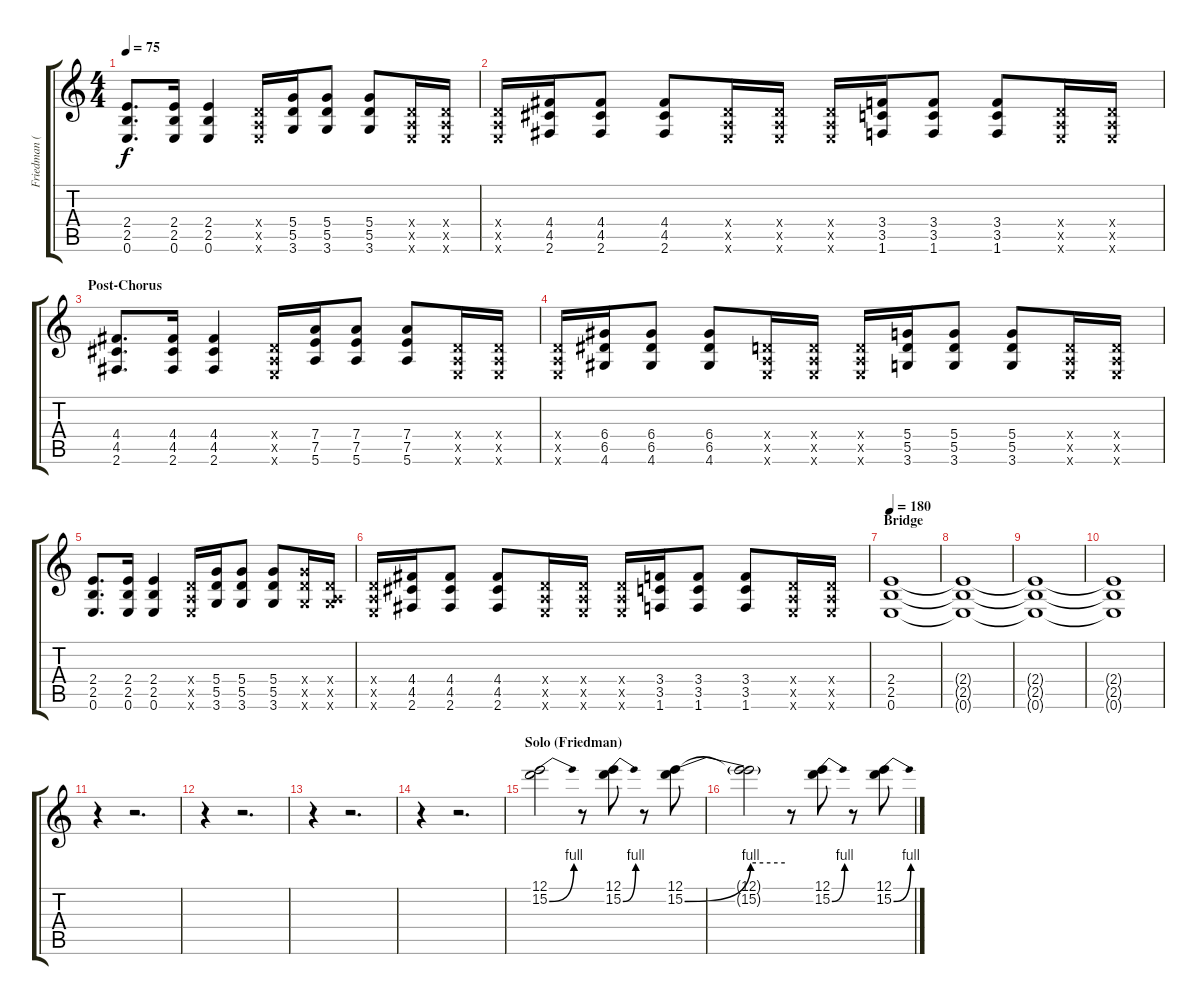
\track ("Friedman (Distortion)" "Friedman (") {instrument distortionguitar}
\staff {score tabs}
\tuning (E4 B3 G3 D3 A2 E2) {hide}
\ts (4 4)
\tempo 75
\clef g2
\ks c
(2.4 2.5 0.6).8{d dy f} (2.4 2.5 0.6).16 (2.4 2.5 0.6).4 (0.4{x} 0.5{x} 0.6{x}).16 (5.4 5.5 3.6).16 (5.4 5.5 3.6).8 (5.4 5.5 3.6).8 (0.4{x} 0.5{x} 0.6{x}).16 (0.4{x} 0.5{x} 0.6{x}).16 |
(0.4{x} 0.5{x} 0.6{x}).16 (4.4 4.5 2.6).16 (4.4 4.5 2.6).8 (4.4 4.5 2.6).8 (0.4{x} 0.5{x} 0.6{x}).16 (0.4{x} 0.5{x} 0.6{x}).16 (0.4{x} 0.5{x} 0.6{x}).16 (3.4 3.5 1.6).16 (3.4 3.5 1.6).8 (3.4 3.5 1.6).8 (0.4{x} 0.5{x} 0.6{x}).16 (0.4{x} 0.5{x} 0.6{x}).16 |
\section ("" "Post-Chorus")
(4.4 4.5 2.6).8{d} (4.4 4.5 2.6).16 (4.4 4.5 2.6).4 (0.4{x} 0.5{x} 0.6{x}).16 (7.4 7.5 5.6).16 (7.4 7.5 5.6).8 (7.4 7.5 5.6).8 (0.4{x} 0.5{x} 0.6{x}).16 (0.4{x} 0.5{x} 0.6{x}).16 |
(0.4{x} 0.5{x} 0.6{x}).16 (6.4 6.5 4.6).16 (6.4 6.5 4.6).8 (6.4 6.5 4.6).8 (0.4{x} 0.5{x} 0.6{x}).16 (0.4{x} 0.5{x} 0.6{x}).16 (0.4{x} 0.5{x} 0.6{x}).16 (5.4 5.5 3.6).16 (5.4 5.5 3.6).8 (5.4 5.5 3.6).8 (0.4{x} 0.5{x} 0.6{x}).16 (0.4{x} 0.5{x} 0.6{x}).16 |
(2.4 2.5 0.6).8{d} (2.4 2.5 0.6).16 (2.4 2.5 0.6).4 (0.4{x} 0.5{x} 0.6{x}).16 (5.4 5.5 3.6).16 (5.4 5.5 3.6).8 (5.4 5.5 3.6).8 (5.4{x} 5.5{x} 3.6{x}).16 (0.4{x} 0.5{x} 3.6{x}).16 |
(0.4{x} 0.5{x} 0.6{x}).16 (4.4 4.5 2.6).16 (4.4 4.5 2.6).8 (4.4 4.5 2.6).8 (0.4{x} 0.5{x} 0.6{x}).16 (0.4{x} 0.5{x} 0.6{x}).16 (0.4{x} 0.5{x} 0.6{x}).16 (3.4 3.5 1.6).16 (3.4 3.5 1.6).8 (3.4 3.5 1.6).8 (0.4{x} 0.5{x} 0.6{x}).16 (0.4{x} 0.5{x} 0.6{x}).16 |
\section ("" "Bridge")
\tempo 180
(2.4 2.5 0.6).1 |
(2.4{t} 2.5{t} 0.6{t}).1 |
(2.4{t} 2.5{t} 0.6{t}).1 |
(2.4{t} 2.5{t} 0.6{t}).1 |
r.4 r.2{d} |
r.4 r.2{d} |
r.4 r.2{d} |
r.4 r.2{d} |
\section ("" "Solo (Friedman)")
(12.1 15.2{be (bend 0 0 60 4)}).2 r.8 (12.1 15.2{be (bend 0 0 60 4)}).8 r.8 (12.1 15.2{be (bend 0 0 60 4)}).8 |
(12.1{t} 15.2{be (hold 0 4 60 4) t}).2 r.8 (12.1 15.2{be (bend 0 0 60 4)}).8 r.8 (12.1 15.2{be (bend 0 0 60 4)}).8
